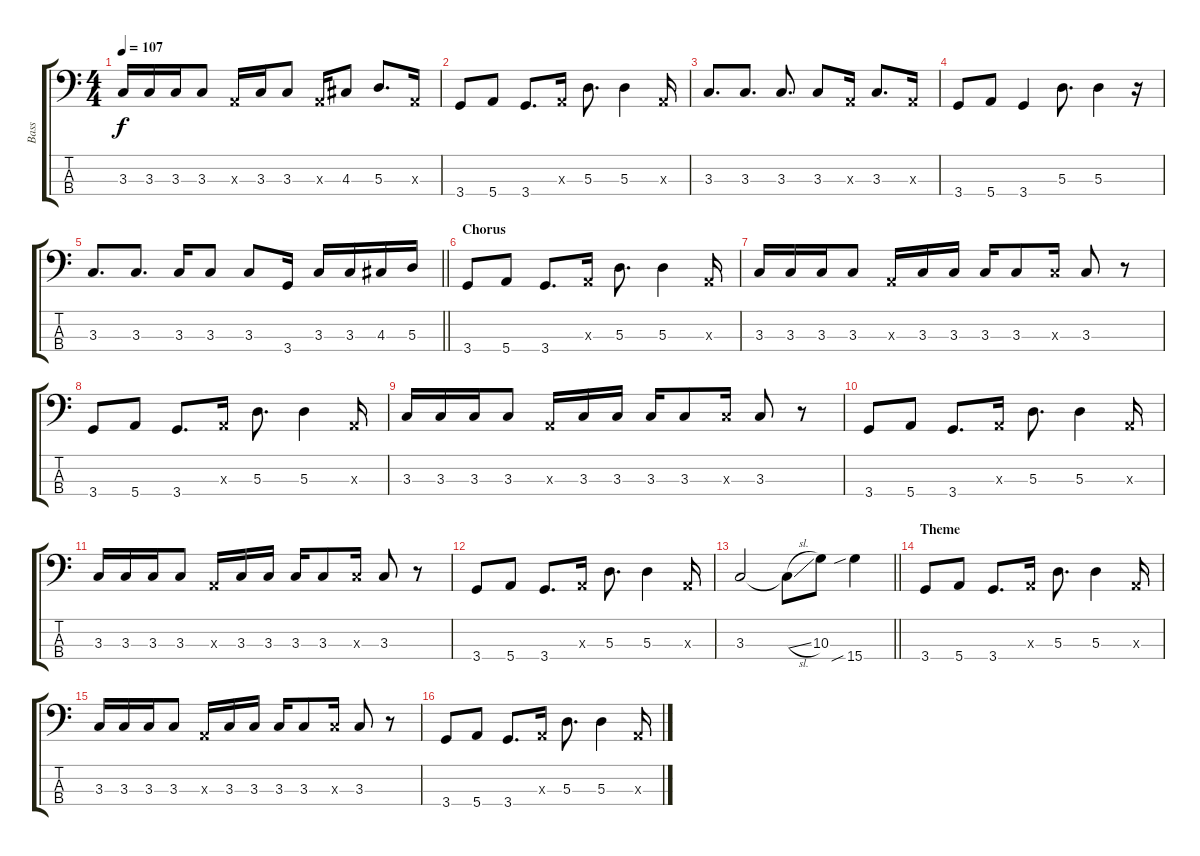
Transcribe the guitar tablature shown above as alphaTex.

\track ("Bass" "Bass") {instrument electricbassfinger}
\staff {score tabs}
\tuning (G2 D2 A1 E1) {hide}
\ts (4 4)
\tempo 107
\clef f4
\ks c
3.3.16{dy f} 3.3.16 3.3.16 3.3.8 0.3{x}.16 3.3.16 3.3.8 0.3{x}.16 4.3.8 5.3.8{d} 0.3{x}.16 |
3.4.8 5.4.8 3.4.8{d} 0.3{x}.16 5.3.8{d} 5.3.4 0.3{x}.16 |
3.3.8{d} 3.3.8{d} 3.3.8{d} 3.3.8 0.3{x}.16 3.3.8{d} 0.3{x}.16 |
3.4.8 5.4.8 3.4.4 5.3.8{d} 5.3.4 r.16 |
\barLineRight lightlight
3.3.8{d} 3.3.8{d} 3.3.16 3.3.8 3.3.8 3.4.16 3.3.16 3.3.16 4.3.16 5.3.16 |
\section ("" "Chorus")
3.4.8 5.4.8 3.4.8{d} 0.3{x}.16 5.3.8{d} 5.3.4 0.3{x}.16 |
3.3.16 3.3.16 3.3.16 3.3.8 0.3{x}.16 3.3.16 3.3.16 3.3.16 3.3.8 3.3{x}.16 3.3.8 r.8 |
3.4.8 5.4.8 3.4.8{d} 0.3{x}.16 5.3.8{d} 5.3.4 0.3{x}.16 |
3.3.16 3.3.16 3.3.16 3.3.8 0.3{x}.16 3.3.16 3.3.16 3.3.16 3.3.8 3.3{x}.16 3.3.8 r.8 |
3.4.8 5.4.8 3.4.8{d} 0.3{x}.16 5.3.8{d} 5.3.4 0.3{x}.16 |
3.3.16 3.3.16 3.3.16 3.3.8 0.3{x}.16 3.3.16 3.3.16 3.3.16 3.3.8 3.3{x}.16 3.3.8 r.8 |
3.4.8 5.4.8 3.4.8{d} 0.3{x}.16 5.3.8{d} 5.3.4 0.3{x}.16 |
\barLineRight lightlight
3.3.2 3.3{sl t}.8 10.3.8 15.4{sib}.4 |
\section ("" "Theme")
3.4.8 5.4.8 3.4.8{d} 0.3{x}.16 5.3.8{d} 5.3.4 0.3{x}.16 |
3.3.16 3.3.16 3.3.16 3.3.8 0.3{x}.16 3.3.16 3.3.16 3.3.16 3.3.8 3.3{x}.16 3.3.8 r.8 |
3.4.8 5.4.8 3.4.8{d} 0.3{x}.16 5.3.8{d} 5.3.4 0.3{x}.16
